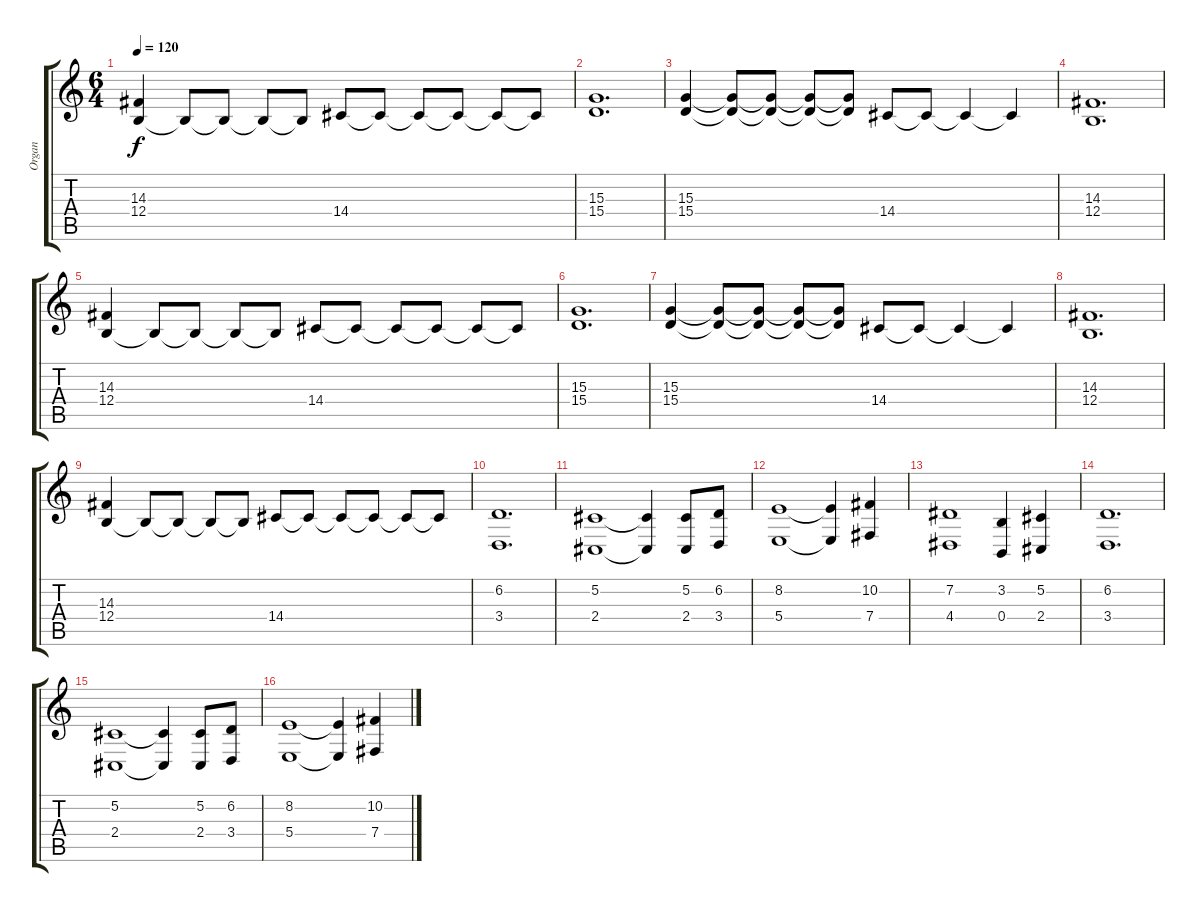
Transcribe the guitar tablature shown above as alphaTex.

\track ("Organ" "Organ") {instrument drawbarorgan}
\staff {score tabs}
\tuning (Db4 Ab3 E3 B2 Gb2 B1) {hide}
\ts (6 4)
\tempo 120
\clef g2
\ks c
(14.3 12.4).4{dy f} 12.4{t}.8 12.4{t}.8 12.4{t}.8 12.4{t}.8 14.4.8 14.4{t}.8 14.4{t}.8 14.4{t}.8 14.4{t}.8 14.4{t}.8 |
(15.3 15.4).1{d} |
(15.3 15.4).4 (15.3{t} 15.4{t}).8 (15.3{t} 15.4{t}).8 (15.3{t} 15.4{t}).8 (15.3{t} 15.4{t}).8 14.4.8 14.4{t}.8 14.4{t}.4 14.4{t}.4 |
(14.3 12.4).1{d} |
(14.3 12.4).4 12.4{t}.8 12.4{t}.8 12.4{t}.8 12.4{t}.8 14.4.8 14.4{t}.8 14.4{t}.8 14.4{t}.8 14.4{t}.8 14.4{t}.8 |
(15.3 15.4).1{d} |
(15.3 15.4).4 (15.3{t} 15.4{t}).8 (15.3{t} 15.4{t}).8 (15.3{t} 15.4{t}).8 (15.3{t} 15.4{t}).8 14.4.8 14.4{t}.8 14.4{t}.4 14.4{t}.4 |
(14.3 12.4).1{d} |
(14.3 12.4).4 12.4{t}.8 12.4{t}.8 12.4{t}.8 12.4{t}.8 14.4.8 14.4{t}.8 14.4{t}.8 14.4{t}.8 14.4{t}.8 14.4{t}.8 |
(6.2 3.4).1{d} |
(5.2 2.4).1 (5.2{t} 2.4{t}).4 (5.2 2.4).8 (6.2 3.4).8 |
(8.2 5.4).1 (8.2{t} 5.4{t}).4 (10.2 7.4).4 |
(7.2 4.4).1 (3.2 0.4).4 (5.2 2.4).4 |
(6.2 3.4).1{d} |
(5.2 2.4).1 (5.2{t} 2.4{t}).4 (5.2 2.4).8 (6.2 3.4).8 |
(8.2 5.4).1 (8.2{t} 5.4{t}).4 (10.2 7.4).4
